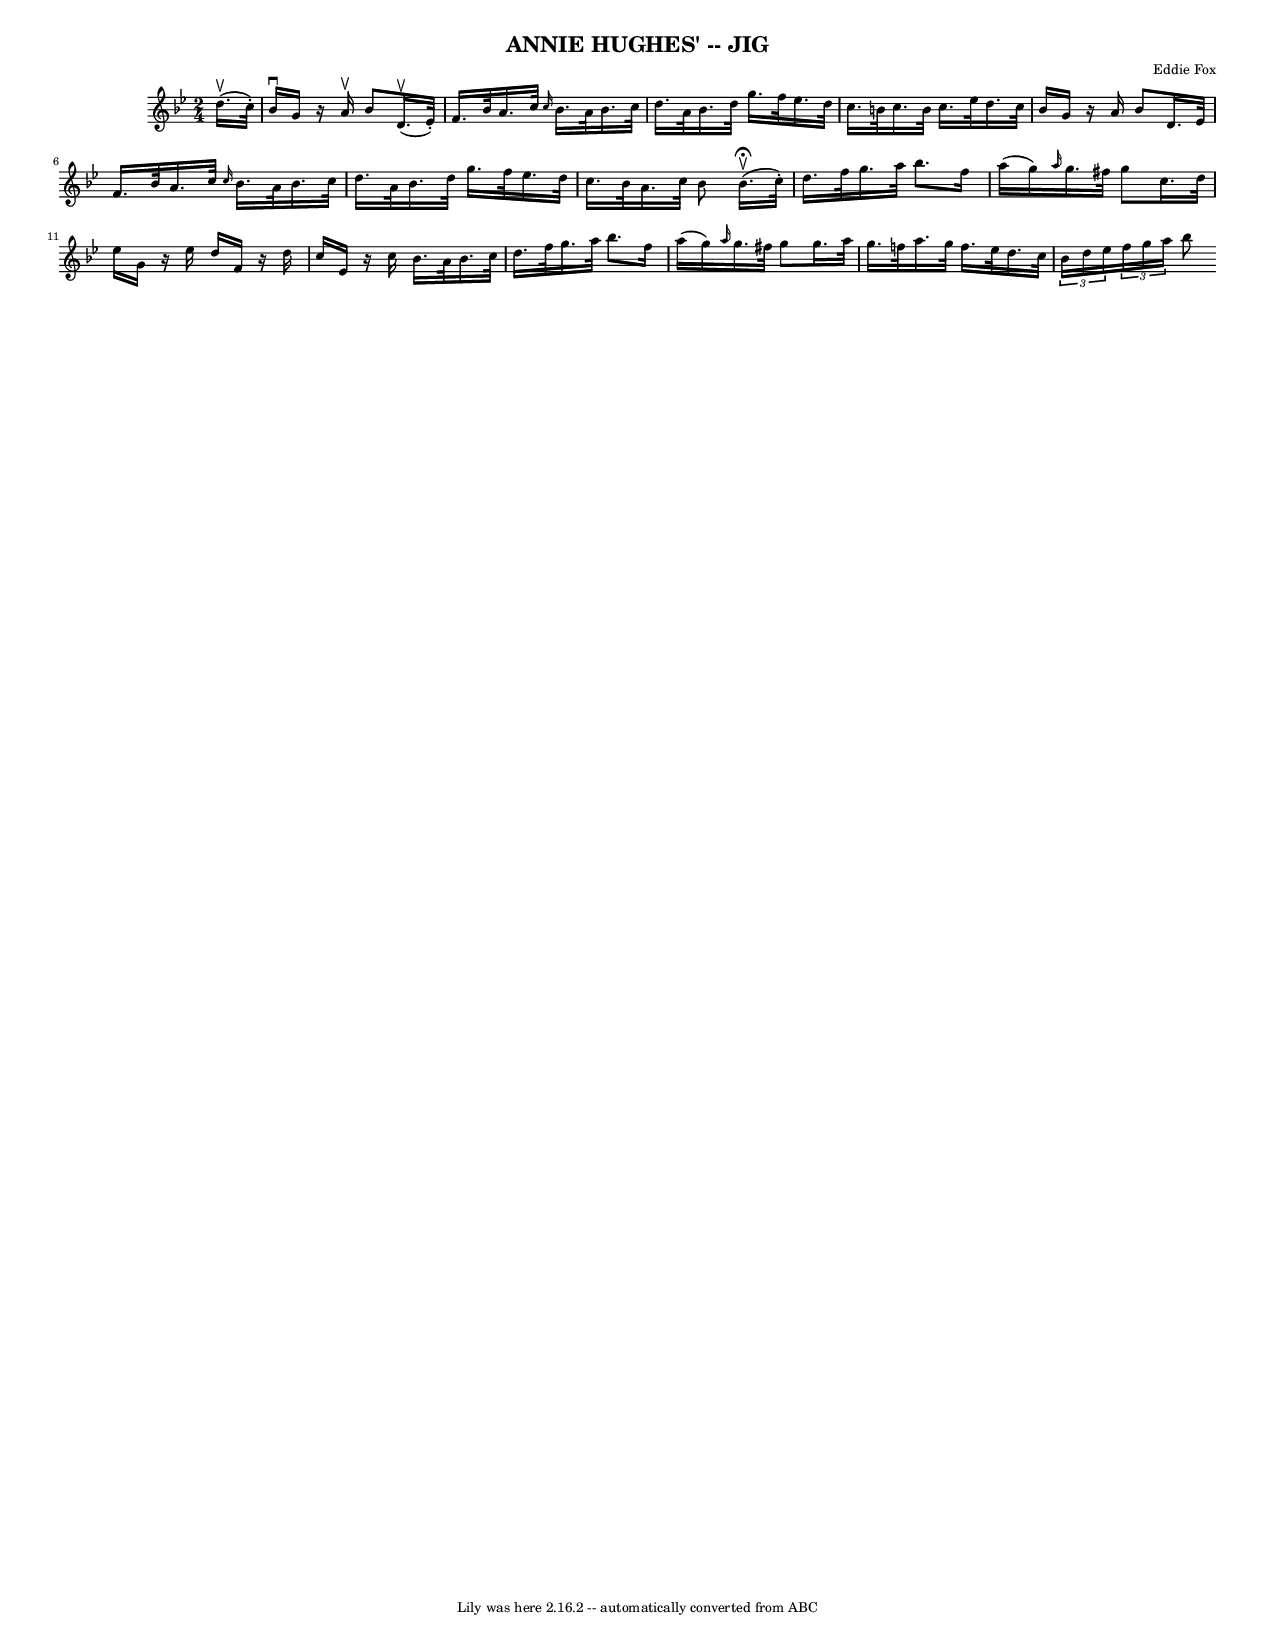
\version "2.16.2"
\include "Mammoth.ily"
\header {
  %% book = "Ryan's Mammoth Collection of Fiddle Tunes"
  composer = "Eddie Fox"
  crossRefNumber = "1"
  footnotes = ""
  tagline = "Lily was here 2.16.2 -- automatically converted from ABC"
  title = "ANNIE HUGHES' -- JIG"

}
voicedefault =  {
  \time 2/4
  \key bf \major
  \partial 8

  \repeat volta 2 {
    d''16. (^\upbow c''32-.)         |
    bf'16^\downbow g'16 r16 a'16^\upbow bf'8 d'16. (^\upbow ef'32-.)     |
    f'16. bf'32 a'16. c''32  \grace { c''16 } bf'16. a'32 bf'16. c''32      |
    d''16. a'32 bf'16. d''32 g''16. f''32 ef''16. d''32     |
    c''16. b'32 c''16. b'32 c''16. ef''32 d''16. c''32     |
    |
    bf'16 g'16 r16 a'16 bf'8 d'16. ef'32    |

    f'16. bf'32 a'16. c''32  \grace { c''16 } bf'16. a'32 bf'16. c''32      |
    d''16. a'32 bf'16. d''32 g''16. f''32 ef''16. d''32     |
    c''16. bf'32 a'16. c''32 bf'8 \bar "| |"
  }
  \repeat volta 2 {
    bf'16.^\fermata(^\upbow c''32-.)         |
    d''16. f''32 g''16. a''32 bf''8. f''16     |
    a''16 (g''16) \grace { a''16 } g''16. fs''32 g''8 c''16. d''32      |
    ef''16 g'16 r16 ef''16 d''16 f'16 r16 d''16     |
    c''16 ef'16 r16 c''16 bf'16. a'32 bf'16. c''32    |  |
    d''16. f''32 g''16. a''32 bf''8. f''16     |
    a''16 (g''16)    \grace { a''16 } g''16. fs''32 g''8 g''16. a''32      |
    g''16. f''!32 a''16. g''32 f''16. ef''32 d''16. c''32     |
    \times 2/3 { bf'16 d''16 ef''16 }   \times 2/3 { f''16 g''16 a''16 } bf''8    \bar "  |." }

}

\score{
  <<

    \context Staff="default"
    {
      \voicedefault

    }

  >>
  \layout {

  }
  \midi {
  }

}
